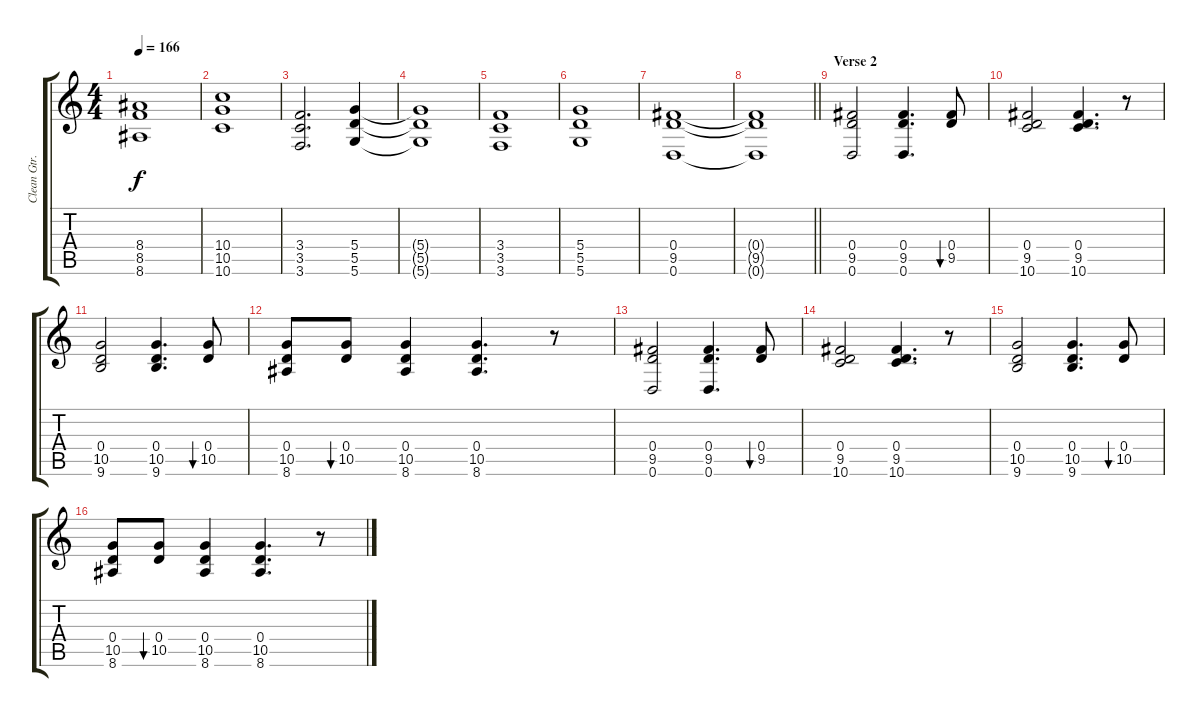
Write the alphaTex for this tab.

\track ("Clean Gtr. 2" "Clean Gtr.") {instrument electricguitarclean}
\staff {score tabs}
\tuning (E4 B3 G3 D3 A2 D2) {hide}
\ts (4 4)
\tempo 166
\clef g2
\ks c
(8.4 8.5 8.6).1{dy f} |
(10.4 10.5 10.6).1 |
(3.4 3.5 3.6).2{d} (5.4 5.5 5.6).4 |
(5.4{t} 5.5{t} 5.6{t}).1 |
(3.4 3.5 3.6).1 |
(5.4 5.5 5.6).1 |
(0.4 9.5 0.6).1 |
\barLineRight lightlight
(0.4{t} 9.5{t} 0.6{t}).1 |
\section ("" "Verse 2")
(0.4 9.5 0.6).2 (0.4 9.5 0.6).4{d} (0.4 9.5).8{bu 120} |
(0.4 9.5 10.6).2 (0.4 9.5 10.6).4{d} r.8 |
(0.4 10.5 9.6).2 (0.4 10.5 9.6).4{d} (0.4 10.5).8{bu 120} |
(0.4 10.5 8.6).8 (0.4 10.5).8{bu 120} (0.4 10.5 8.6).4 (0.4 10.5 8.6).4{d} r.8 |
(0.4 9.5 0.6).2 (0.4 9.5 0.6).4{d} (0.4 9.5).8{bu 120} |
(0.4 9.5 10.6).2 (0.4 9.5 10.6).4{d} r.8 |
(0.4 10.5 9.6).2 (0.4 10.5 9.6).4{d} (0.4 10.5).8{bu 120} |
(0.4 10.5 8.6).8 (0.4 10.5).8{bu 120} (0.4 10.5 8.6).4 (0.4 10.5 8.6).4{d} r.8
